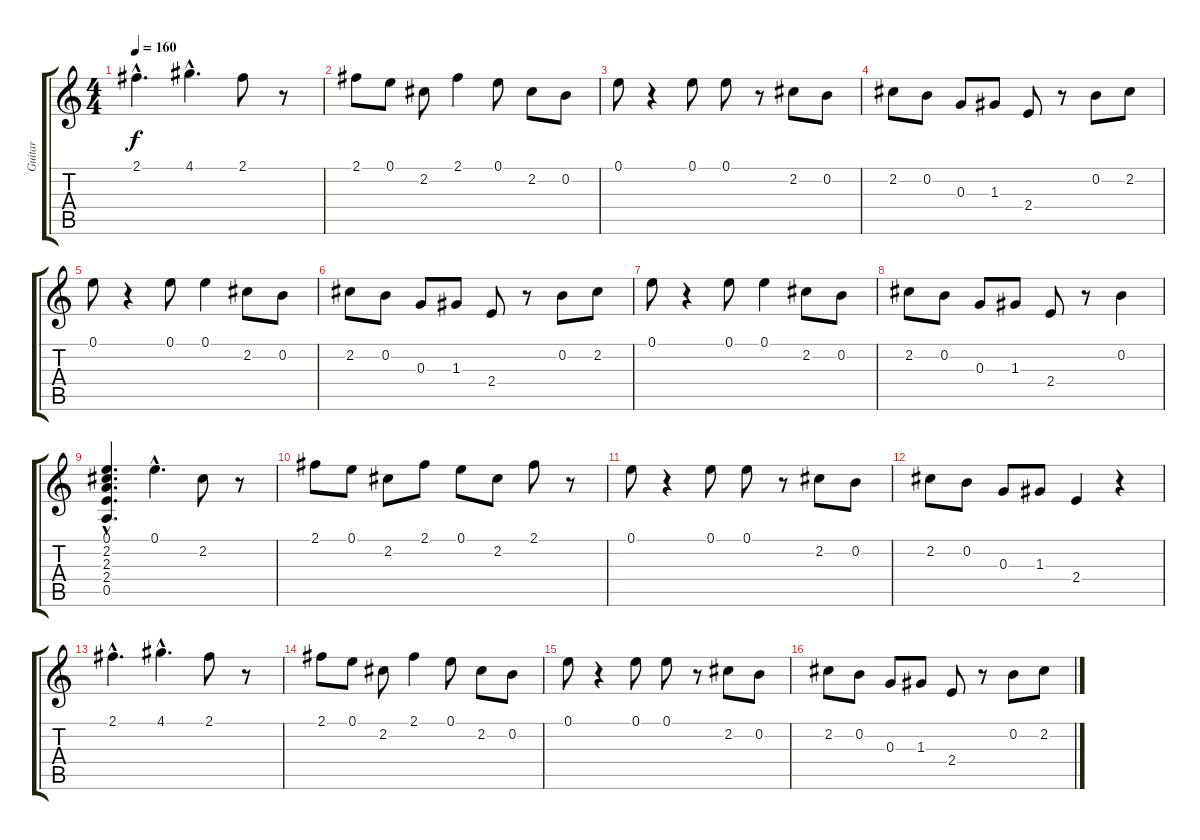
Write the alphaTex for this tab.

\track ("Guitar" "Guitar") {instrument electricguitarclean}
\staff {score tabs}
\tuning (E4 B3 G3 D3 A2 E2) {hide}
\ts (4 4)
\tempo 160
\clef g2
\ks c
2.1{hac}.4{d dy f} 4.1{hac}.4{d} 2.1.8 r.8 |
2.1.8 0.1.8 2.2.8 2.1.4 0.1.8 2.2.8 0.2.8 |
0.1.8 r.4 0.1.8 0.1.8 r.8 2.2.8 0.2.8 |
2.2.8 0.2.8 0.3.8 1.3.8 2.4.8 r.8 0.2.8 2.2.8 |
0.1.8 r.4 0.1.8 0.1.4 2.2.8 0.2.8 |
2.2.8 0.2.8 0.3.8 1.3.8 2.4.8 r.8 0.2.8 2.2.8 |
0.1.8 r.4 0.1.8 0.1.4 2.2.8 0.2.8 |
2.2.8 0.2.8 0.3.8 1.3.8 2.4.8 r.8 0.2.4 |
(0.1{hac} 2.2{hac} 2.3{hac} 2.4{hac} 0.5{hac}).4{d} 0.1{hac}.4{d} 2.2.8 r.8 |
2.1.8 0.1.8 2.2.8 2.1.8 0.1.8 2.2.8 2.1.8 r.8 |
0.1.8 r.4 0.1.8 0.1.8 r.8 2.2.8 0.2.8 |
2.2.8 0.2.8 0.3.8 1.3.8 2.4.4 r.4 |
2.1{hac}.4{d} 4.1{hac}.4{d} 2.1.8 r.8 |
2.1.8 0.1.8 2.2.8 2.1.4 0.1.8 2.2.8 0.2.8 |
0.1.8 r.4 0.1.8 0.1.8 r.8 2.2.8 0.2.8 |
2.2.8 0.2.8 0.3.8 1.3.8 2.4.8 r.8 0.2.8 2.2.8
